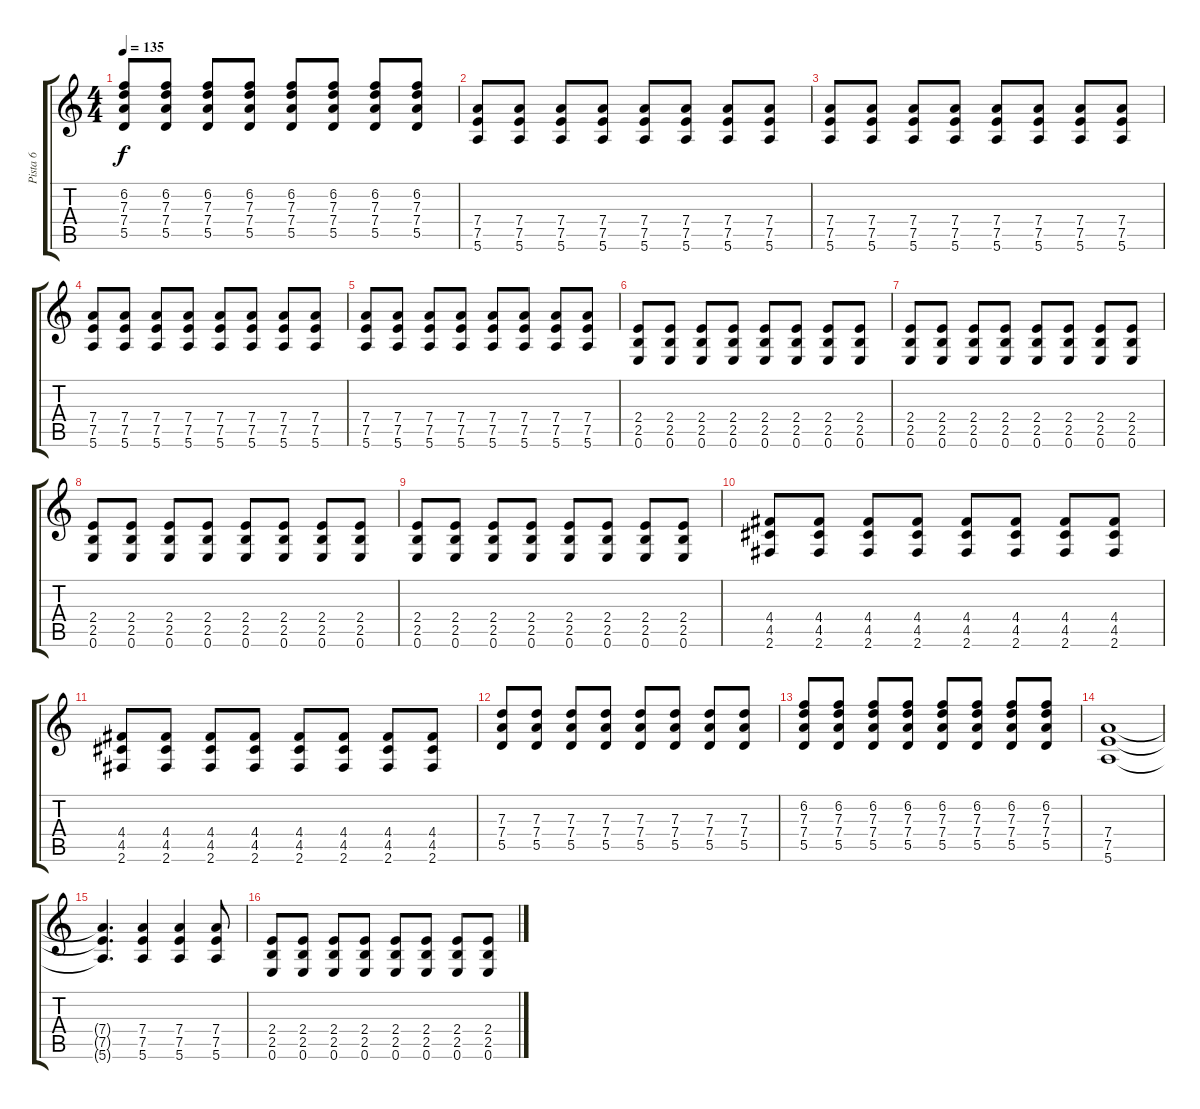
\track ("Pista 6" "Pista 6") {instrument distortionguitar}
\staff {score tabs}
\tuning (E4 B3 G3 D3 A2 E2) {hide}
\ts (4 4)
\tempo 135
\clef g2
\ks c
(6.2 7.3 7.4 5.5).8{dy f} (6.2 7.3 7.4 5.5).8 (6.2 7.3 7.4 5.5).8 (6.2 7.3 7.4 5.5).8 (6.2 7.3 7.4 5.5).8 (6.2 7.3 7.4 5.5).8 (6.2 7.3 7.4 5.5).8 (6.2 7.3 7.4 5.5).8 |
(7.4 7.5 5.6).8 (7.4 7.5 5.6).8 (7.4 7.5 5.6).8 (7.4 7.5 5.6).8 (7.4 7.5 5.6).8 (7.4 7.5 5.6).8 (7.4 7.5 5.6).8 (7.4 7.5 5.6).8 |
(7.4 7.5 5.6).8 (7.4 7.5 5.6).8 (7.4 7.5 5.6).8 (7.4 7.5 5.6).8 (7.4 7.5 5.6).8 (7.4 7.5 5.6).8 (7.4 7.5 5.6).8 (7.4 7.5 5.6).8 |
(7.4 7.5 5.6).8 (7.4 7.5 5.6).8 (7.4 7.5 5.6).8 (7.4 7.5 5.6).8 (7.4 7.5 5.6).8 (7.4 7.5 5.6).8 (7.4 7.5 5.6).8 (7.4 7.5 5.6).8 |
(7.4 7.5 5.6).8 (7.4 7.5 5.6).8 (7.4 7.5 5.6).8 (7.4 7.5 5.6).8 (7.4 7.5 5.6).8 (7.4 7.5 5.6).8 (7.4 7.5 5.6).8 (7.4 7.5 5.6).8 |
(2.4 2.5 0.6).8 (2.4 2.5 0.6).8 (2.4 2.5 0.6).8 (2.4 2.5 0.6).8 (2.4 2.5 0.6).8 (2.4 2.5 0.6).8 (2.4 2.5 0.6).8 (2.4 2.5 0.6).8 |
(2.4 2.5 0.6).8 (2.4 2.5 0.6).8 (2.4 2.5 0.6).8 (2.4 2.5 0.6).8 (2.4 2.5 0.6).8 (2.4 2.5 0.6).8 (2.4 2.5 0.6).8 (2.4 2.5 0.6).8 |
(2.4 2.5 0.6).8 (2.4 2.5 0.6).8 (2.4 2.5 0.6).8 (2.4 2.5 0.6).8 (2.4 2.5 0.6).8 (2.4 2.5 0.6).8 (2.4 2.5 0.6).8 (2.4 2.5 0.6).8 |
(2.4 2.5 0.6).8 (2.4 2.5 0.6).8 (2.4 2.5 0.6).8 (2.4 2.5 0.6).8 (2.4 2.5 0.6).8 (2.4 2.5 0.6).8 (2.4 2.5 0.6).8 (2.4 2.5 0.6).8 |
(4.4 4.5 2.6).8 (4.4 4.5 2.6).8 (4.4 4.5 2.6).8 (4.4 4.5 2.6).8 (4.4 4.5 2.6).8 (4.4 4.5 2.6).8 (4.4 4.5 2.6).8 (4.4 4.5 2.6).8 |
(4.4 4.5 2.6).8 (4.4 4.5 2.6).8 (4.4 4.5 2.6).8 (4.4 4.5 2.6).8 (4.4 4.5 2.6).8 (4.4 4.5 2.6).8 (4.4 4.5 2.6).8 (4.4 4.5 2.6).8 |
(7.3 7.4 5.5).8 (7.3 7.4 5.5).8 (7.3 7.4 5.5).8 (7.3 7.4 5.5).8 (7.3 7.4 5.5).8 (7.3 7.4 5.5).8 (7.3 7.4 5.5).8 (7.3 7.4 5.5).8 |
(6.2 7.3 7.4 5.5).8 (6.2 7.3 7.4 5.5).8 (6.2 7.3 7.4 5.5).8 (6.2 7.3 7.4 5.5).8 (6.2 7.3 7.4 5.5).8 (6.2 7.3 7.4 5.5).8 (6.2 7.3 7.4 5.5).8 (6.2 7.3 7.4 5.5).8 |
(7.4 7.5 5.6).1 |
(7.4{t} 7.5{t} 5.6{t}).4{d} (7.4 7.5 5.6).4 (7.4 7.5 5.6).4 (7.4 7.5 5.6).8 |
(2.4 2.5 0.6).8 (2.4 2.5 0.6).8 (2.4 2.5 0.6).8 (2.4 2.5 0.6).8 (2.4 2.5 0.6).8 (2.4 2.5 0.6).8 (2.4 2.5 0.6).8 (2.4 2.5 0.6).8
